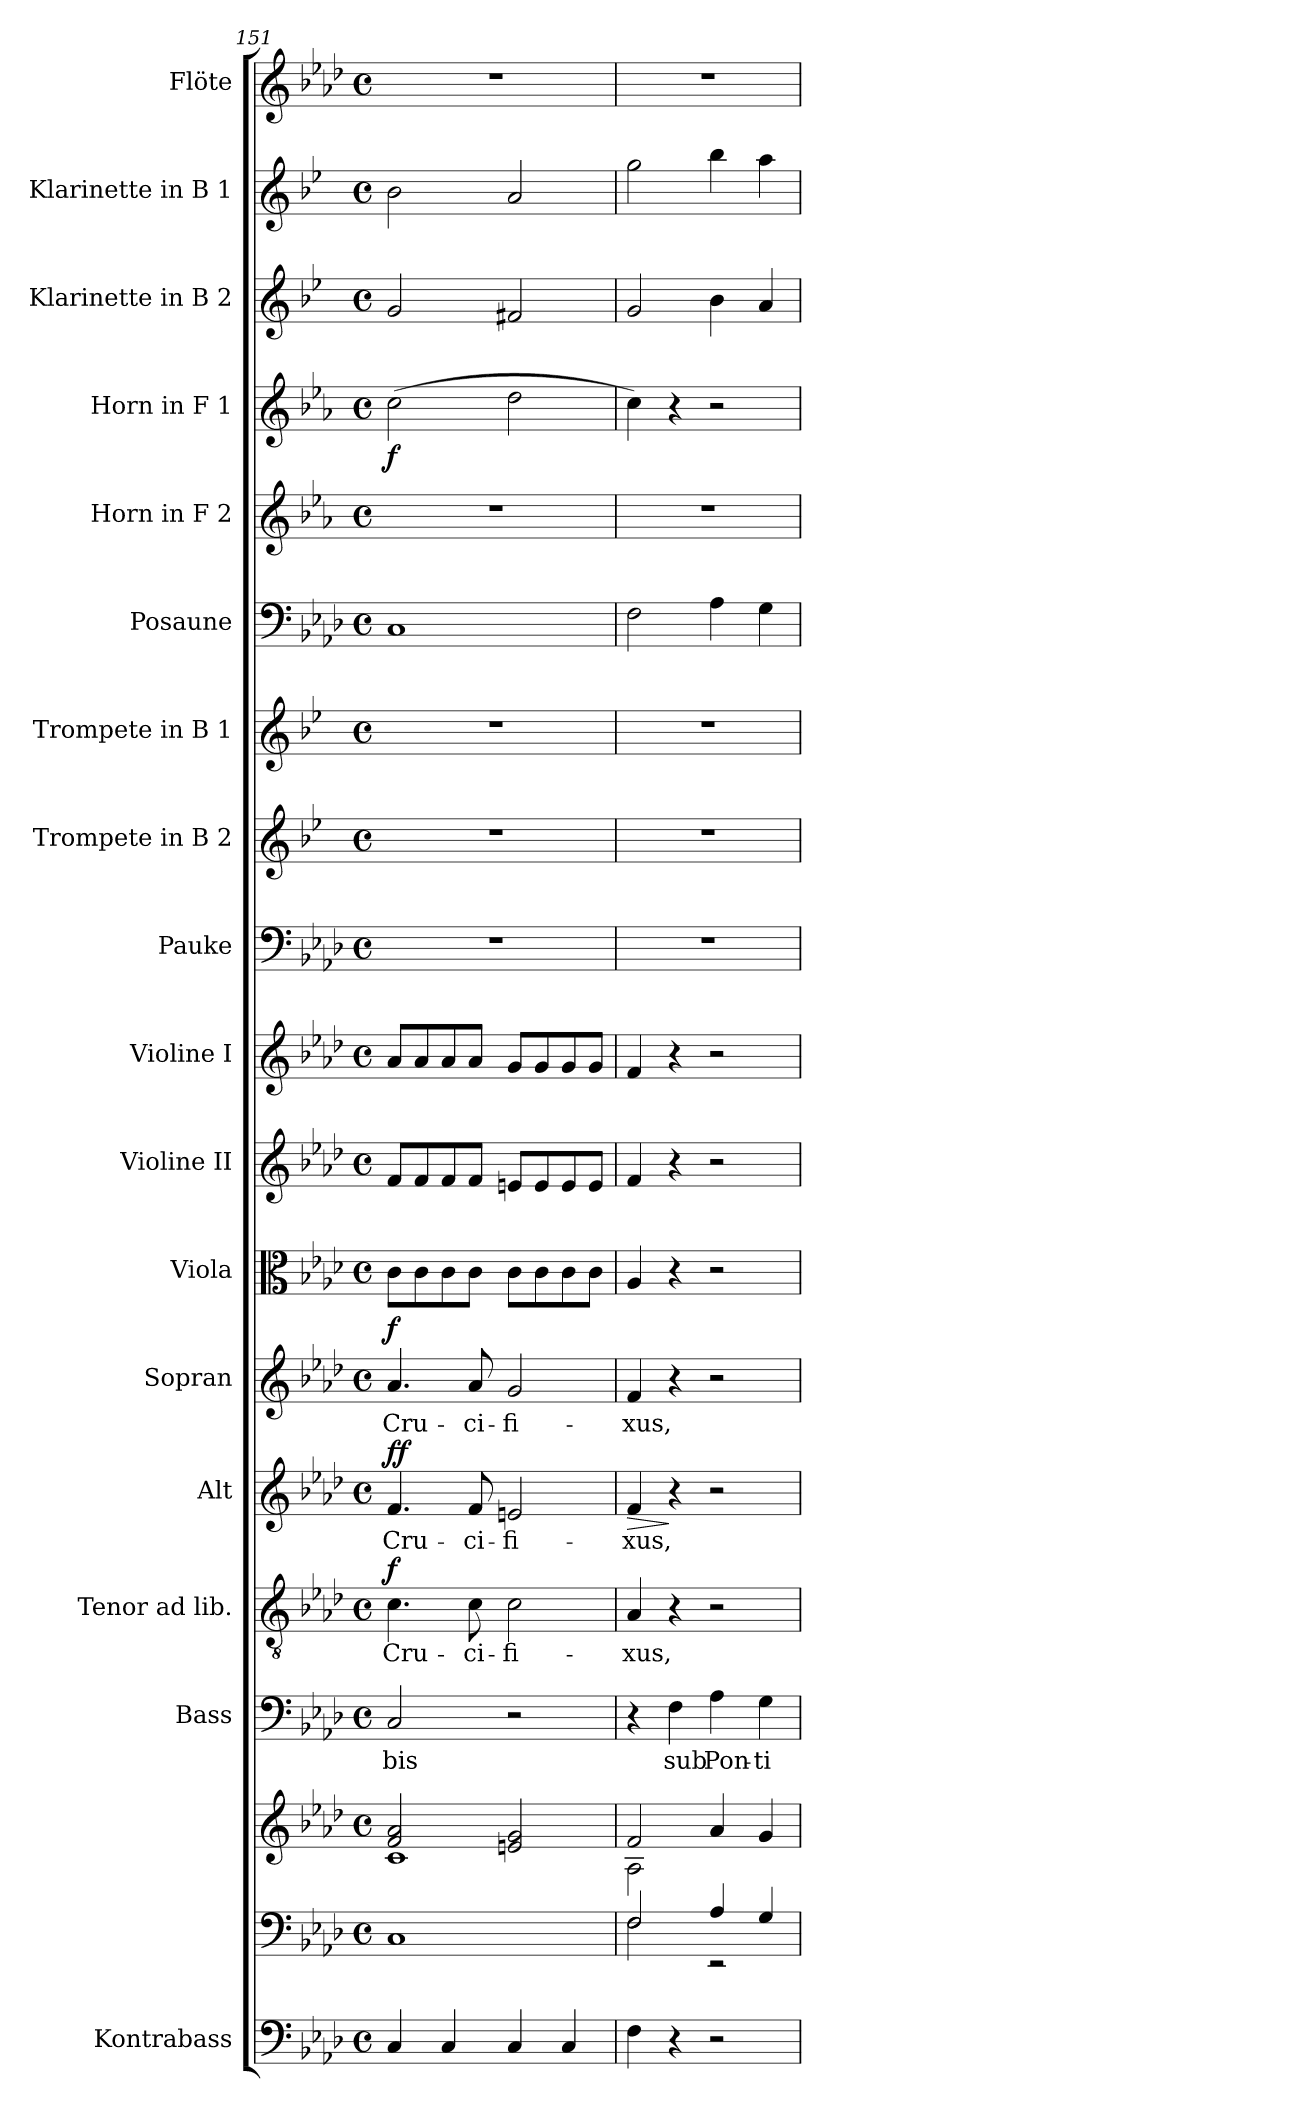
**kern	**kern	**kern	**kern	**text	**kern	**text	**dynam	**kern	**text	**dynam	**kern	**text	**dynam	**kern	**kern	**kern	**kern	**kern	**kern	**kern	**kern	**kern	**dynam	**kern	**kern	**kern
*part18	*part17	*part17	*part16	*part16	*part15	*part15	*part15	*part14	*part14	*part14	*part13	*part13	*part13	*part12	*part11	*part10	*part9	*part8	*part7	*part6	*part5	*part4	*part4	*part3	*part2	*part1
*staff19	*staff18	*staff17	*staff16	*staff16	*staff15	*staff15	*staff15	*staff14	*staff14	*staff14	*staff13	*staff13	*staff13	*staff12	*staff11	*staff10	*staff9	*staff8	*staff7	*staff6	*staff5	*staff4	*staff4	*staff3	*staff2	*staff1
*I"Kontrabass	*	*	*I"Bass	*	*I"Tenor ad lib.	*	*	*I"Alt	*	*	*I"Sopran	*	*	*I"Viola	*I"Violine II	*I"Violine I	*I"Pauke	*I"Trompete in B 2	*I"Trompete in B 1	*I"Posaune	*I"Horn in F 2	*I"Horn in F 1	*	*I"Klarinette in B 2	*I"Klarinette in B 1	*I"Flöte
*I'Kb.	*	*	*I'B	*	*I'T	*	*	*I'A	*	*	*I'S	*	*	*I'Vla.	*I'Vl. II	*I'Vl. I	*I'Pk.	*	*	*I'Pos.	*I'Hrn. 2	*I'Hrn. 1	*	*	*	*I'Fl.
*clefF4	*clefF4	*clefG2	*clefF4	*	*clefGv2	*	*	*clefG2	*	*	*clefG2	*	*	*clefC3	*clefG2	*clefG2	*clefF4	*clefG2	*clefG2	*clefF4	*clefG2	*clefG2	*	*clefG2	*clefG2	*clefG2
*ITrd7c12	*	*	*	*	*	*	*	*	*	*	*	*	*	*	*	*	*	*ITrd1c2	*ITrd1c2	*	*ITrd4c7	*ITrd4c7	*	*ITrd1c2	*ITrd1c2	*
*k[b-e-a-d-]	*k[b-e-a-d-]	*k[b-e-a-d-]	*k[b-e-a-d-]	*	*k[b-e-a-d-]	*	*	*k[b-e-a-d-]	*	*	*k[b-e-a-d-]	*	*	*k[b-e-a-d-]	*k[b-e-a-d-]	*k[b-e-a-d-]	*k[b-e-a-d-]	*k[b-e-a-d-]	*k[b-e-a-d-]	*k[b-e-a-d-]	*k[b-e-a-d-]	*k[b-e-a-d-]	*	*k[b-e-a-d-]	*k[b-e-a-d-]	*k[b-e-a-d-]
*A-:	*A-:	*A-:	*A-:	*	*A-:	*	*	*A-:	*	*	*A-:	*	*	*A-:	*A-:	*A-:	*A-:	*A-:	*A-:	*A-:	*A-:	*A-:	*	*A-:	*A-:	*A-:
*M4/4	*M4/4	*M4/4	*M4/4	*	*M4/4	*	*	*M4/4	*	*	*M4/4	*	*	*M4/4	*M4/4	*M4/4	*M4/4	*M4/4	*M4/4	*M4/4	*M4/4	*M4/4	*	*M4/4	*M4/4	*M4/4
*met(c)	*met(c)	*met(c)	*met(c)	*	*met(c)	*	*	*met(c)	*	*	*met(c)	*	*	*met(c)	*met(c)	*met(c)	*met(c)	*met(c)	*met(c)	*met(c)	*met(c)	*met(c)	*	*met(c)	*met(c)	*met(c)
=151	=151	=151	=151	=151	=151	=151	=151	=151	=151	=151	=151	=151	=151	=151	=151	=151	=151	=151	=151	=151	=151	=151	=151	=151	=151	=151
*	*	*^	*	*	*	*	*	*	*	*	*	*	*	*	*	*	*	*	*	*	*	*	*	*	*	*
!	!	!	!	!	!LO:LY:b	!	!LO:LY:b	!LO:DY:a	!	!LO:LY:b	!LO:DY:a	!	!LO:LY:b	!LO:DY:a	!	!	!	!	!	!	!	!	!	!LO:DY:b	!	!	!
4CC/	1C	2f/ 2a-/	1c	2C/	-bis	4.c\	Cru-	f	4.f/	Cru-	ff	4.a-/	Cru-	f	8c\L	8f/L	8a-/L	1r	1r	1r	1C	1r	(>2f\	f	2f/	2a-\	1r
.	.	.	.	.	.	.	.	.	.	.	.	.	.	.	8c\	8f/	8a-/	.	.	.	.	.	.	.	.	.	.
4CC/	.	.	.	.	.	.	.	.	.	.	.	.	.	.	8c\	8f/	8a-/	.	.	.	.	.	.	.	.	.	.
!	!	!	!	!	!	!	!LO:LY:b	!	!	!LO:LY:b	!	!	!LO:LY:b	!	!	!	!	!	!	!	!	!	!	!	!	!	!
.	.	.	.	.	.	8c\	-ci-	.	8f/	-ci-	.	8a-/	-ci-	.	8c\J	8f/J	8a-/J	.	.	.	.	.	.	.	.	.	.
!	!	!	!	!	!	!	!LO:LY:b	!	!	!LO:LY:b	!	!	!LO:LY:b	!	!	!	!	!	!	!	!	!	!	!	!	!	!
4CC/	.	2en/ 2g/	.	2r	.	2c\	-fi-	.	2en/	-fi-	.	2g/	-fi-	.	8c\L	8en/L	8g/L	.	.	.	.	.	2g\	.	2en/	2g/	.
.	.	.	.	.	.	.	.	.	.	.	.	.	.	.	8c\	8e/	8g/	.	.	.	.	.	.	.	.	.	.
4CC/	.	.	.	.	.	.	.	.	.	.	.	.	.	.	8c\	8e/	8g/	.	.	.	.	.	.	.	.	.	.
.	.	.	.	.	.	.	.	.	.	.	.	.	.	.	8c\J	8e/J	8g/J	.	.	.	.	.	.	.	.	.	.
=152	=152	=152	=152	=152	=152	=152	=152	=152	=152	=152	=152	=152	=152	=152	=152	=152	=152	=152	=152	=152	=152	=152	=152	=152	=152	=152	=152
*	*^	*	*	*	*	*	*	*	*	*	*	*	*	*	*	*	*	*	*	*	*	*	*	*	*	*	*
!	!	!	!	!	!	!	!	!LO:LY:b	!	!	!LO:LY:b	!LO:HP:b	!	!LO:LY:b	!	!	!	!	!	!	!	!	!	!	!	!	!	!
4FF\	2F/	2F\	2f/	2A-\	4r	.	4A-/	-xus,	.	4f/	-xus,	>	4f/	-xus,	.	4A-/	4f/	4f/	1r	1r	1r	2F\	1r	4f\)	.	2f/	2ff\	1r
!	!	!	!	!	!	!LO:LY:b	!	!	!	!	!	!	!	!	!	!	!	!	!	!	!	!	!	!	!	!	!	!
4r	.	.	.	.	4F\	sub	4r	.	.	4r	.	]	4r	.	.	4r	4r	4r	.	.	.	.	.	4r	.	.	.	.
!	!	!	!	!	!	!LO:LY:b	!	!	!	!	!	!	!	!	!	!	!	!	!	!	!	!	!	!	!	!	!	!
2r	4A-/	2rEE	4a-/	2ryy	4A-\	Pon-	2r	.	.	2r	.	.	2r	.	.	2r	2r	2r	.	.	.	4A-\	.	2r	.	4a-\	4aa-\	.
!	!	!	!	!	!	!LO:LY:b	!	!	!	!	!	!	!	!	!	!	!	!	!	!	!	!	!	!	!	!	!	!
.	4G/	.	4g/	.	4G\	-ti-	.	.	.	.	.	.	.	.	.	.	.	.	.	.	.	4G\	.	.	.	4g/	4gg\	.
*	*v	*v	*	*	*	*	*	*	*	*	*	*	*	*	*	*	*	*	*	*	*	*	*	*	*	*	*	*
*	*	*v	*v	*	*	*	*	*	*	*	*	*	*	*	*	*	*	*	*	*	*	*	*	*	*	*	*
=	=	=	=	=	=	=	=	=	=	=	=	=	=	=	=	=	=	=	=	=	=	=	=	=	=	=
*-	*-	*-	*-	*-	*-	*-	*-	*-	*-	*-	*-	*-	*-	*-	*-	*-	*-	*-	*-	*-	*-	*-	*-	*-	*-	*-
